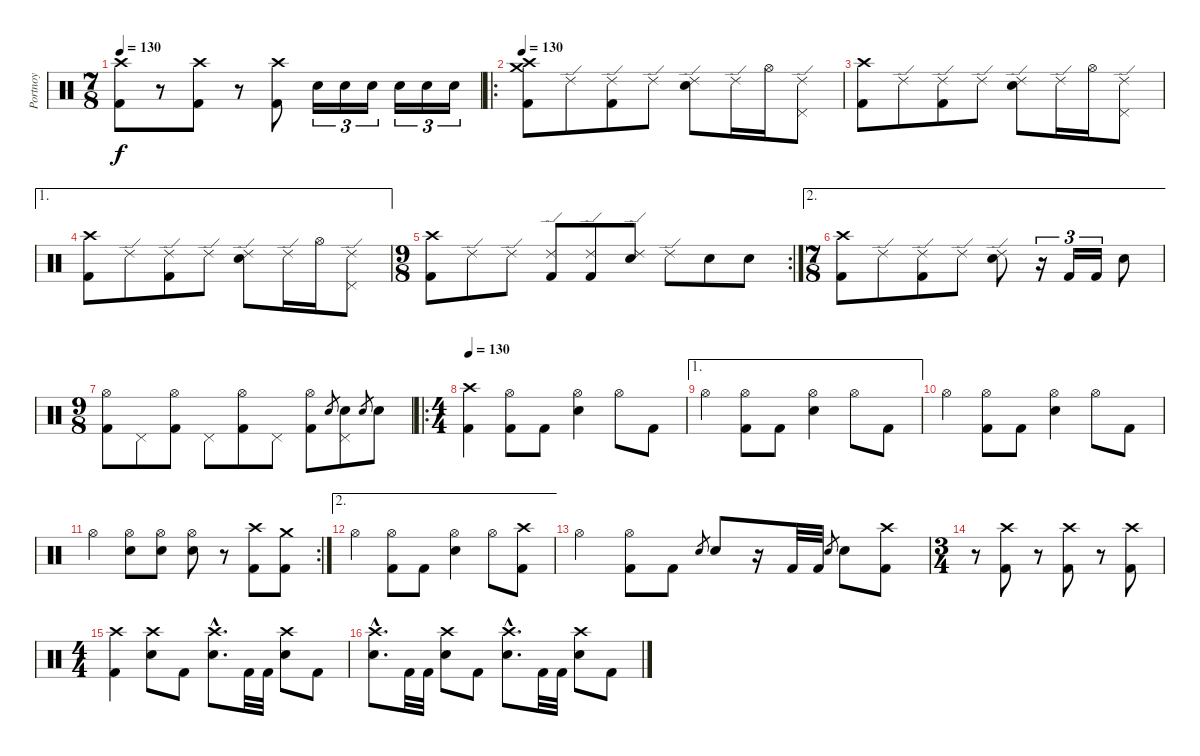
\track ("Portnoy" "Portnoy") {instrument percussion}
\staff {score}
\articulation defaults
\ts (7 8)
\tempo 130
\clef neutral
\ks c
("Crash high (hit)" "Kick (hit) 2").8{dy f} r.8{volume 0} ("Crash high (hit)" "Kick (hit) 2").8{volume 16} r.8{volume 0} ("Crash high (hit)" "Kick (hit) 2").8{volume 16} "Electric Snare (hit)".16{tu (3 2)} "Electric Snare (hit)".16{tu (3 2)} "Electric Snare (hit)".16{tu (3 2)} "Electric Snare (hit)".16{tu (3 2)} "Electric Snare (hit)".16{tu (3 2)} "Electric Snare (hit)".16{tu (3 2)} |
\ro
\tempo 130
("Crash high (hit)" "Crash medium (hit)" "Kick (hit) 2").8 "Ride (edge) 2".8 ("Ride (edge) 2" "Kick (hit) 2").8 "Ride (edge) 2".8 ("Ride (edge) 2" "Electric Snare (hit)").8 "Ride (edge) 2".16 "Hi-Hat (open)".16 ("Ride (edge) 2" "Pedal Hi-Hat (hit)").8 |
("Crash high (hit)" "Kick (hit) 2").8 "Ride (edge) 2".8 ("Ride (edge) 2" "Kick (hit) 2").8 "Ride (edge) 2".8 ("Ride (edge) 2" "Electric Snare (hit)").8 "Ride (edge) 2".16 "Hi-Hat (open)".16 ("Ride (edge) 2" "Pedal Hi-Hat (hit)").8 |
\ae 1
("Crash high (hit)" "Kick (hit) 2").8 "Ride (edge) 2".8 ("Ride (edge) 2" "Kick (hit) 2").8 "Ride (edge) 2".8 ("Ride (edge) 2" "Electric Snare (hit)").8 "Ride (edge) 2".16 "Hi-Hat (open)".16 ("Ride (edge) 2" "Pedal Hi-Hat (hit)").8 |
\rc 2
\ts (9 8)
("Crash high (hit)" "Kick (hit) 2").8 "Ride (edge) 2".8 "Ride (edge) 2".8 ("Ride (edge) 2" "Kick (hit) 2").8 ("Ride (edge) 2" "Kick (hit) 2").8 ("Ride (edge) 2" "Electric Snare (hit)").8 "Ride (edge) 2".8 "Electric Snare (hit)".8 "Electric Snare (hit)".8 |
\ae 2
\ts (7 8)
("Crash high (hit)" "Kick (hit) 2").8 "Ride (edge) 2".8 ("Ride (edge) 2" "Kick (hit) 2").8 "Ride (edge) 2".8 ("Ride (edge) 2" "Electric Snare (hit)").8 r.16{tu (3 2)} "Kick (hit) 2".16{tu (3 2)} "Kick (hit) 2".16{tu (3 2)} "Electric Snare (hit)".8 |
\ts (9 8)
("Hi-Hat (open)" "Kick (hit) 2").8 "Pedal Hi-Hat (hit)".8 ("Hi-Hat (open)" "Kick (hit) 2").8 "Pedal Hi-Hat (hit)".8 ("Hi-Hat (open)" "Kick (hit) 2").8 "Pedal Hi-Hat (hit)".8 ("Hi-Hat (open)" "Kick (hit) 2").8 "Electric Snare (hit)".8{gr} ("Electric Snare (hit)" "Pedal Hi-Hat (hit)").8 "Electric Snare (hit)".8{gr} "Electric Snare (hit)".8 |
\ro
\ts (4 4)
\tempo 130
("Crash high (hit)" "Kick (hit) 2").4 ("Hi-Hat (open)" "Kick (hit) 2").8 "Kick (hit) 2".8 ("Hi-Hat (open)" "Electric Snare (hit)").4 "Hi-Hat (open)".8 "Kick (hit) 2".8 |
\ae 1 "Hi-Hat (open)".4
("Hi-Hat (open)" "Kick (hit) 2").8 "Kick (hit) 2".8 ("Hi-Hat (open)" "Electric Snare (hit)").4 "Hi-Hat (open)".8 "Kick (hit) 2".8 |
"Hi-Hat (open)".4 ("Hi-Hat (open)" "Kick (hit) 2").8 "Kick (hit) 2".8 ("Hi-Hat (open)" "Electric Snare (hit)").4 "Hi-Hat (open)".8 "Kick (hit) 2".8 |
\rc 2 "Hi-Hat (open)".4
("Hi-Hat (open)" "Electric Snare (hit)").8 ("Hi-Hat (open)" "Electric Snare (hit)").8 ("Hi-Hat (open)" "Electric Snare (hit)").8 r.8 ("Crash high (hit)" "Kick (hit) 2").8 ("Crash medium (hit)" "Kick (hit) 2").8 |
\ae 2 "Hi-Hat (open)".4
("Hi-Hat (open)" "Kick (hit) 2").8 "Kick (hit) 2".8 ("Hi-Hat (open)" "Electric Snare (hit)").4 "Hi-Hat (open)".8 ("Crash high (hit)" "Kick (hit) 2").8 |
"Hi-Hat (open)".4 ("Hi-Hat (open)" "Kick (hit) 2").8 "Kick (hit) 2".8 "Electric Snare (hit)".8{gr} "Electric Snare (hit)".8 r.16 "Kick (hit) 2".32 "Kick (hit) 2".32 "Electric Snare (hit)".8{gr} "Electric Snare (hit)".8 ("Crash high (hit)" "Kick (hit) 2").8 |
\ts (3 4)
r.8{volume 0} ("Crash high (hit)" "Kick (hit) 2").8{volume 16} r.8{volume 0} ("Crash high (hit)" "Kick (hit) 2").8{volume 16} r.8{volume 0} ("Crash high (hit)" "Kick (hit) 2").8{volume 16} |
\ts (4 4)
("Crash high (hit)" "Kick (hit) 2").4 ("Crash high (hit)" "Electric Snare (hit)").8 "Kick (hit) 2".8 ("Crash high (hit)"{hac} "Electric Snare (hit)"{hac}).8{d} "Kick (hit) 2".32 "Kick (hit) 2".32 ("Crash high (hit)" "Electric Snare (hit)").8 "Kick (hit) 2".8 |
("Crash high (hit)"{hac} "Electric Snare (hit)"{hac}).8{d} "Kick (hit) 2".32 "Kick (hit) 2".32 ("Crash high (hit)" "Electric Snare (hit)").8 "Kick (hit) 2".8 ("Crash high (hit)"{hac} "Electric Snare (hit)"{hac}).8{d} "Kick (hit) 2".32 "Kick (hit) 2".32 ("Crash high (hit)" "Electric Snare (hit)").8 "Kick (hit) 2".8
